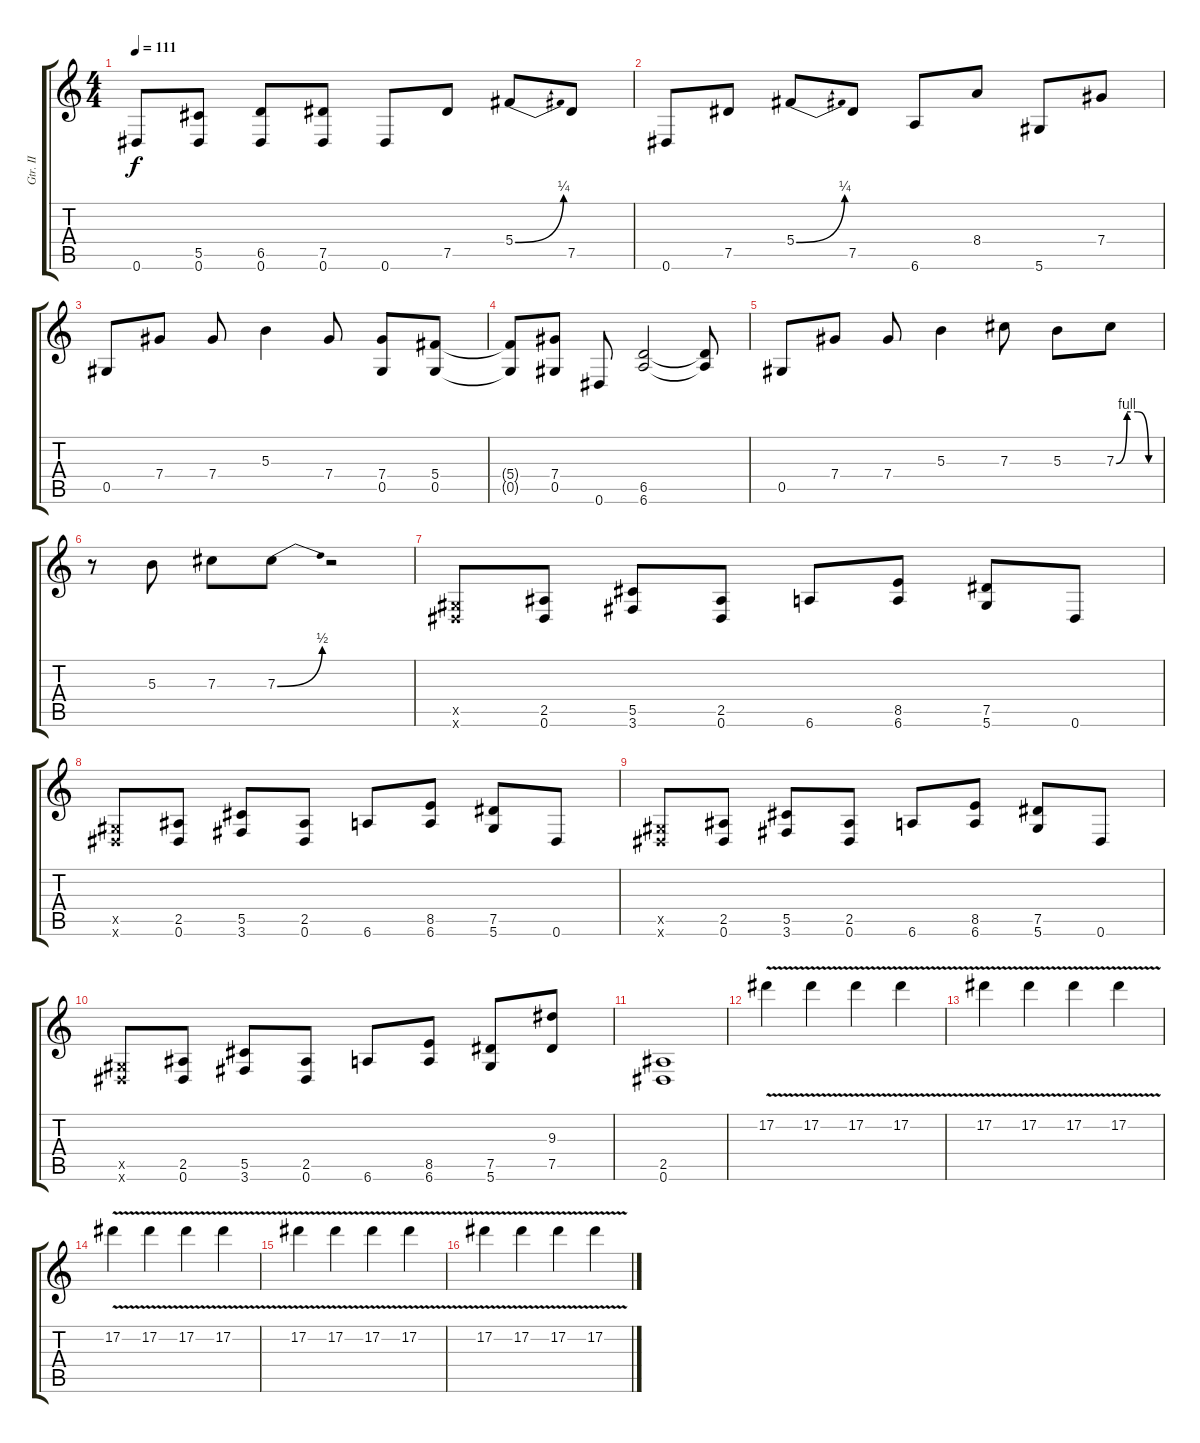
\track ("Gtr. II" "Gtr. II") {instrument distortionguitar}
\staff {score tabs}
\tuning (Eb4 Bb3 Gb3 Db3 Ab2 Eb2) {hide}
\ts (4 4)
\tempo 111
\clef g2
\ks c
0.6.8{dy f} (5.5 0.6).8 (6.5 0.6).8 (7.5 0.6).8 0.6.8 7.5.8 5.4{be (bend 0 0 60 1)}.8 7.5.8 |
0.6.8 7.5.8 5.4{be (bend 0 0 60 1)}.8 7.5.8 6.6.8 8.4.8 5.6.8 7.4.8 |
0.5.8 7.4.8 7.4.8 5.3.4 7.4.8 (7.4 0.5).8 (5.4 0.5).8 |
(5.4{t} 0.5{t}).8 (7.4 0.5).8 0.6.8 (6.5 6.6).2 (6.5{t} 6.6{t}).8 |
0.5.8 7.4.8 7.4.8 5.3.4 7.3.8 5.3.8 7.3{be (custom 0 0 15 4 30 4 45 0 60 0)}.8 |
r.8 5.3.8 7.3.8 7.3{be (bend 0 0 60 2)}.8 r.2 |
(0.5{x} 0.6{x}).8 (2.5 0.6).8 (5.5 3.6).8 (2.5 0.6).8 6.6.8 (8.5 6.6).8 (7.5 5.6).8 0.6.8 |
(0.5{x} 0.6{x}).8 (2.5 0.6).8 (5.5 3.6).8 (2.5 0.6).8 6.6.8 (8.5 6.6).8 (7.5 5.6).8 0.6.8 |
(0.5{x} 0.6{x}).8 (2.5 0.6).8 (5.5 3.6).8 (2.5 0.6).8 6.6.8 (8.5 6.6).8 (7.5 5.6).8 0.6.8 |
(0.5{x} 0.6{x}).8 (2.5 0.6).8 (5.5 3.6).8 (2.5 0.6).8 6.6.8 (8.5 6.6).8 (7.5 5.6).8 (9.3 7.5).8 |
(2.5 0.6).1 |
17.2{v}.4 17.2{v}.4 17.2{v}.4 17.2{v}.4 |
17.2{v}.4 17.2{v}.4 17.2{v}.4 17.2{v}.4 |
17.2{v}.4 17.2{v}.4 17.2{v}.4 17.2{v}.4 |
17.2{v}.4 17.2{v}.4 17.2{v}.4 17.2{v}.4 |
17.2{v}.4 17.2{v}.4 17.2{v}.4 17.2{v}.4
